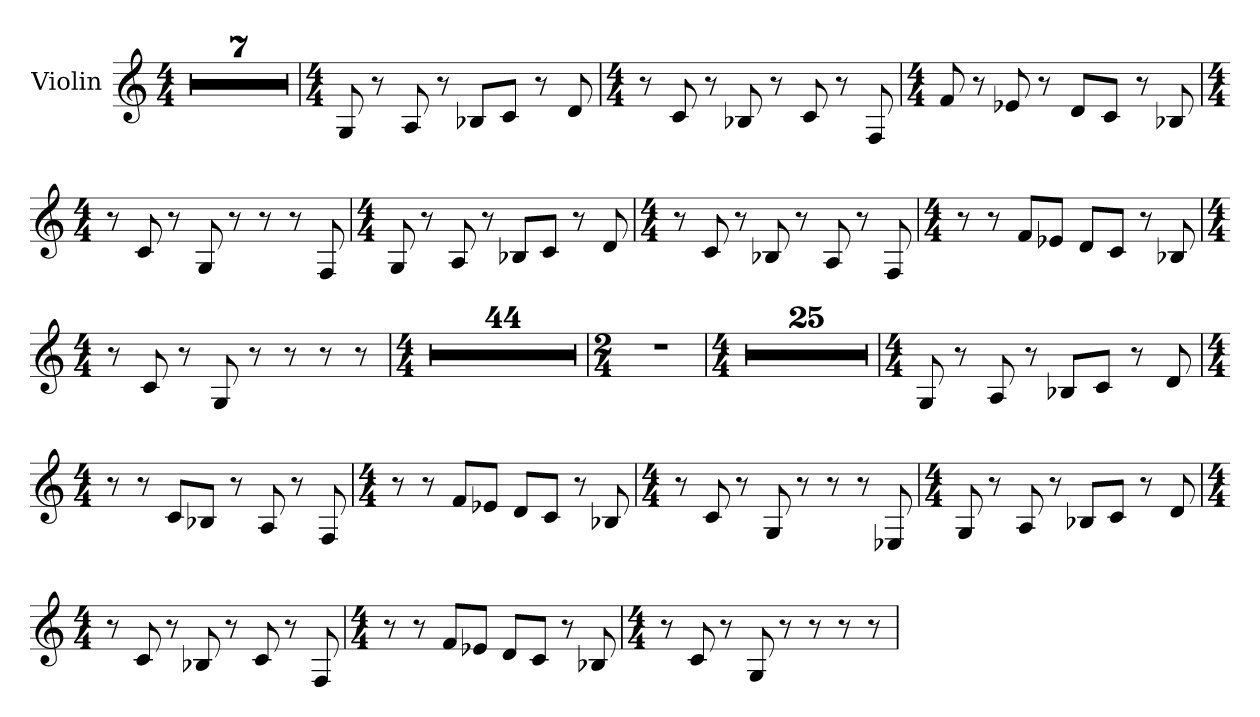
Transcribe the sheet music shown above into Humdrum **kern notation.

**kern
*part1
*staff1
*I"Violin
*I'Vln
*M4/4
=
1r
=
*M4/4
1r
=
*M4/4
1r
=
*M4/4
1r
=
*M4/4
1r
=
*M4/4
1r
=
*M4/4
1r
=
*M4/4
8G
8r
8A
8r
8B-XL
8cJ
8r
8d
=
*M4/4
8r
8c
8r
8B-X
8r
8c
8r
8F
=
*M4/4
8f
8r
8e-X
8r
8dL
8cJ
8r
8B-X
=
*M4/4
8r
8c
8r
8G
8r
8r
8r
8F
=
*M4/4
8G
8r
8A
8r
8B-XL
8cJ
8r
8d
=
*M4/4
8r
8c
8r
8B-X
8r
8A
8r
8F
=
*M4/4
8r
8r
8fL
8e-XJ
8dL
8cJ
8r
8B-X
=
*M4/4
8r
8c
8r
8G
8r
8r
8r
8r
=
*M4/4
1r
=
*M4/4
1r
=
*M4/4
1r
=
*M4/4
1r
=
*M4/4
1r
=
*M4/4
1r
=
*M4/4
1r
=
*M4/4
1r
=
*M4/4
1r
=
*M4/4
1r
=
*M4/4
1r
=
*M4/4
1r
=
*M4/4
1r
=
*M4/4
1r
=
*M4/4
1r
=
*M4/4
1r
=
*M4/4
1r
=
*M4/4
1r
=
*M4/4
1r
=
*M4/4
1r
=
*M4/4
1r
=
*M4/4
1r
=
*M4/4
1r
=
*M4/4
1r
=
*M4/4
1r
=
*M4/4
1r
=
*M4/4
1r
=
*M4/4
1r
=
*M4/4
1r
=
*M4/4
1r
=
*M4/4
1r
=
*M4/4
1r
=
*M4/4
1r
=
*M4/4
1r
=
*M4/4
1r
=
*M4/4
1r
=
*M4/4
1r
=
*M4/4
1r
=
*M4/4
1r
=
*M4/4
1r
=
*M4/4
1r
=
*M4/4
1r
=
*M4/4
1r
=
*M4/4
1r
=
*M2/4
2r
=
*M4/4
1r
=
*M4/4
1r
=
*M4/4
1r
=
*M4/4
1r
=
*M4/4
1r
=
*M4/4
1r
=
*M4/4
1r
=
*M4/4
1r
=
*M4/4
1r
=
*M4/4
1r
=
*M4/4
1r
=
*M4/4
1r
=
*M4/4
1r
=
*M4/4
1r
=
*M4/4
1r
=
*M4/4
1r
=
*M4/4
1r
=
*M4/4
1r
=
*M4/4
1r
=
*M4/4
1r
=
*M4/4
1r
=
*M4/4
1r
=
*M4/4
1r
=
*M4/4
1r
=
*M4/4
1r
=
*M4/4
8G
8r
8A
8r
8B-XL
8cJ
8r
8d
=
*M4/4
8r
8r
8cL
8B-XJ
8r
8A
8r
8F
=
*M4/4
8r
8r
8fL
8e-XJ
8dL
8cJ
8r
8B-X
=
*M4/4
8r
8c
8r
8G
8r
8r
8r
8E-X
=
*M4/4
8G
8r
8A
8r
8B-XL
8cJ
8r
8d
=
*M4/4
8r
8c
8r
8B-X
8r
8c
8r
8F
=
*M4/4
8r
8r
8fL
8e-XJ
8dL
8cJ
8r
8B-X
=
*M4/4
8r
8c
8r
8G
8r
8r
8r
8r
=
*-
